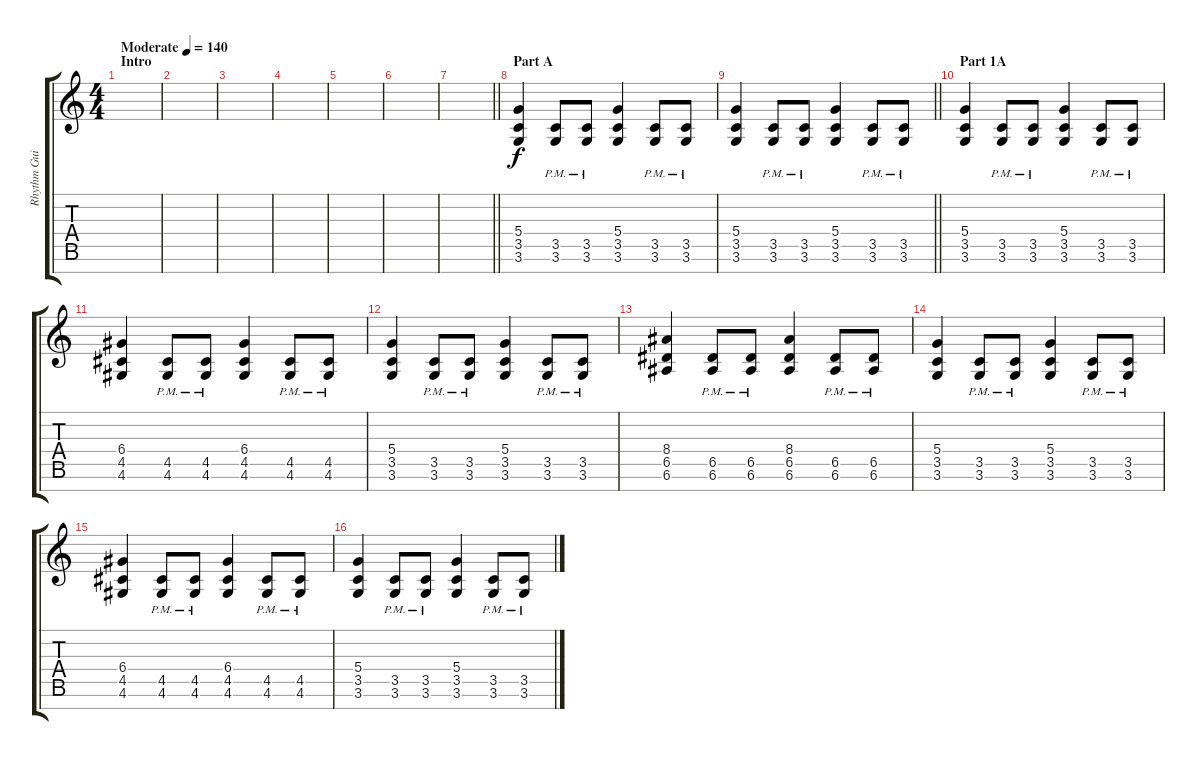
\track ("Rhythm Guitar" "Rhythm Gui") {instrument distortionguitar}
\staff {score tabs}
\tuning (E4 B3 G3 D3 A2 E2 B1) {hide}
\ts (4 4)
\section ("" "Intro")
\tempo (140 "Moderate")
\clef g2
\ks c
|
|
|
|
|
|
\barLineRight lightlight
|
\section ("" "Part A")
(5.4 3.5 3.6).4 (3.5{pm} 3.6{pm}).8 (3.5{pm} 3.6{pm}).8 (5.4 3.5 3.6).4 (3.5{pm} 3.6{pm}).8 (3.5{pm} 3.6{pm}).8 |
\barLineRight lightlight
(5.4 3.5 3.6).4 (3.5{pm} 3.6{pm}).8 (3.5{pm} 3.6{pm}).8 (5.4 3.5 3.6).4 (3.5{pm} 3.6{pm}).8 (3.5{pm} 3.6{pm}).8 |
\section ("" "Part 1A")
(5.4 3.5 3.6).4 (3.5{pm} 3.6{pm}).8 (3.5{pm} 3.6{pm}).8 (5.4 3.5 3.6).4 (3.5{pm} 3.6{pm}).8 (3.5{pm} 3.6{pm}).8 |
(6.4 4.5 4.6).4 (4.5{pm} 4.6{pm}).8 (4.5{pm} 4.6{pm}).8 (6.4 4.5 4.6).4 (4.5{pm} 4.6{pm}).8 (4.5{pm} 4.6{pm}).8 |
(5.4 3.5 3.6).4 (3.5{pm} 3.6{pm}).8 (3.5{pm} 3.6{pm}).8 (5.4 3.5 3.6).4 (3.5{pm} 3.6{pm}).8 (3.5{pm} 3.6{pm}).8 |
(8.4 6.5 6.6).4 (6.5{pm} 6.6{pm}).8 (6.5{pm} 6.6{pm}).8 (8.4 6.5 6.6).4 (6.5{pm} 6.6{pm}).8 (6.5{pm} 6.6{pm}).8 |
(5.4 3.5 3.6).4 (3.5{pm} 3.6{pm}).8 (3.5{pm} 3.6{pm}).8 (5.4 3.5 3.6).4 (3.5{pm} 3.6{pm}).8 (3.5{pm} 3.6{pm}).8 |
(6.4 4.5 4.6).4 (4.5{pm} 4.6{pm}).8 (4.5{pm} 4.6{pm}).8 (6.4 4.5 4.6).4 (4.5{pm} 4.6{pm}).8 (4.5{pm} 4.6{pm}).8 |
(5.4 3.5 3.6).4 (3.5{pm} 3.6{pm}).8 (3.5{pm} 3.6{pm}).8 (5.4 3.5 3.6).4 (3.5{pm} 3.6{pm}).8 (3.5{pm} 3.6{pm}).8
